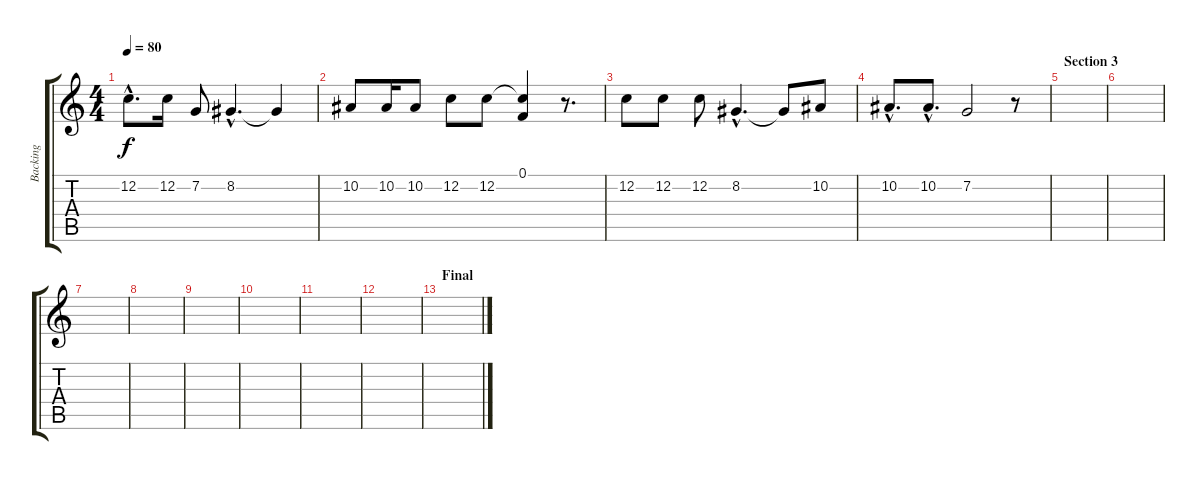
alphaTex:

\track ("Backing" "Backing") {instrument vibraphone}
\staff {score tabs}
\tuning (F4 C4 Ab3 Eb3 Bb2 F2) {hide}
\ts (4 4)
\tempo 80
\clef g2
\ks c
12.2{hac}.8{d dy f} 12.2.16 7.2.8 8.2{hac}.4{d} 8.2{t}.4 |
10.2.8 10.2.16 10.2.8 12.2.8 12.2.8 (0.1 12.2{t}).4 r.8{d} |
12.2.8 12.2.8 12.2.8 8.2{hac}.4{d} 8.2{t}.8 10.2.8 |
10.2{hac}.8{d} 10.2{hac}.8{d} 7.2.2 r.8 |
\section ("" "Section 3")
|
|
|
|
|
|
|
|
\section ("" "Final")
